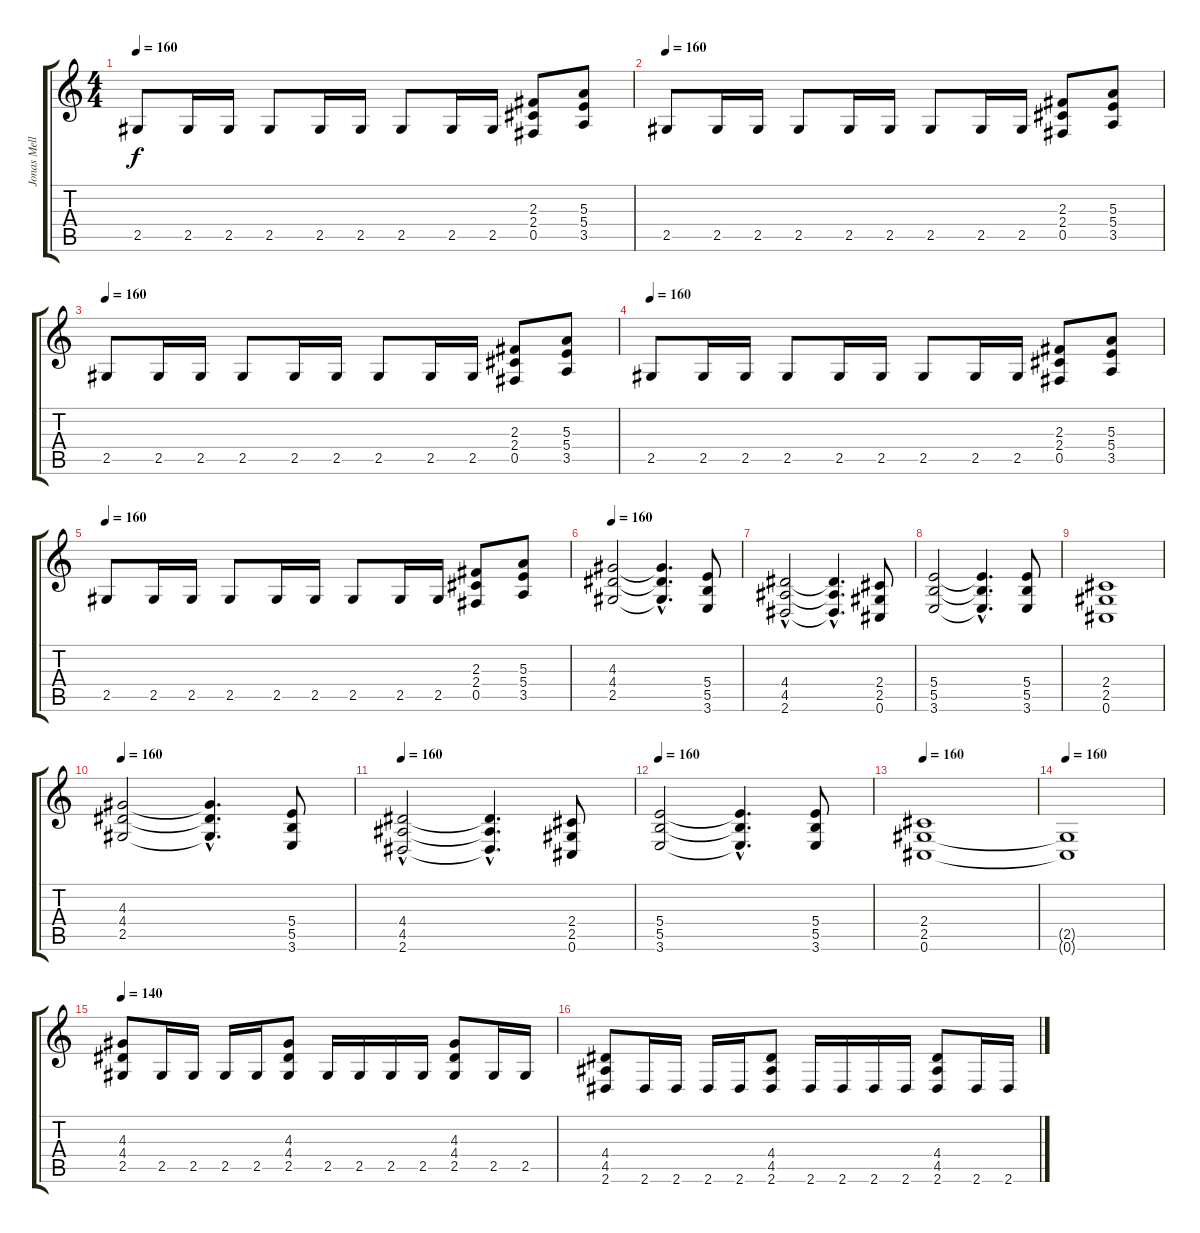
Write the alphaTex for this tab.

\track ("Jonas Mellberg (Guitar)" "Jonas Mell") {instrument distortionguitar}
\staff {score tabs}
\tuning (Db4 Ab3 E3 B2 Gb2 Db2) {hide}
\ts (4 4)
\tempo 160
\clef g2
\ks c
2.5.8{dy f instrument distortionguitar} 2.5.16 2.5.16 2.5.8 2.5.16 2.5.16 2.5.8 2.5.16 2.5.16 (2.3 2.4 0.5).8 (5.3 5.4 3.5).8 |
\tempo 160
2.5.8{instrument distortionguitar} 2.5.16 2.5.16 2.5.8 2.5.16 2.5.16 2.5.8 2.5.16 2.5.16 (2.3 2.4 0.5).8 (5.3 5.4 3.5).8 |
\tempo 160
2.5.8{instrument distortionguitar} 2.5.16 2.5.16 2.5.8 2.5.16 2.5.16 2.5.8 2.5.16 2.5.16 (2.3 2.4 0.5).8 (5.3 5.4 3.5).8 |
\tempo 160
2.5.8{instrument distortionguitar} 2.5.16 2.5.16 2.5.8 2.5.16 2.5.16 2.5.8 2.5.16 2.5.16 (2.3 2.4 0.5).8 (5.3 5.4 3.5).8 |
\tempo 160
2.5.8{instrument distortionguitar} 2.5.16 2.5.16 2.5.8 2.5.16 2.5.16 2.5.8 2.5.16 2.5.16 (2.3 2.4 0.5).8 (5.3 5.4 3.5).8 |
\tempo 160
(4.3 4.4 2.5).2 (4.3{hac t} 4.4{hac t} 2.5{hac t}).4{d} (5.4 5.5 3.6).8 |
(4.4 4.5 2.6{hac}).2 (4.4{hac t} 4.5{hac t} 2.6{hac t}).4{d} (2.4 2.5 0.6).8 |
(5.4 5.5 3.6).2 (5.4{hac t} 5.5{hac t} 3.6{hac t}).4{d} (5.4 5.5 3.6).8 |
(2.4 2.5 0.6).1 |
\tempo 160
(4.3 4.4 2.5).2 (4.3{hac t} 4.4{hac t} 2.5{hac t}).4{d} (5.4 5.5 3.6).8 |
\tempo 160
(4.4 4.5 2.6{hac}).2 (4.4{hac t} 4.5{hac t} 2.6{hac t}).4{d} (2.4 2.5 0.6).8 |
\tempo 160
(5.4 5.5 3.6).2 (5.4{hac t} 5.5{hac t} 3.6{hac t}).4{d} (5.4 5.5 3.6).8 |
\tempo 160
(2.4 2.5 0.6).1 |
\tempo 160
(2.5{t} 0.6{t}).1 |
\tempo 140
(4.3 4.4 2.5).8 2.5.16 2.5.16 2.5.16 2.5.16 (4.3 4.4 2.5).8 2.5.16 2.5.16 2.5.16 2.5.16 (4.3 4.4 2.5).8 2.5.16 2.5.16 |
(4.4 4.5 2.6).8 2.6.16 2.6.16 2.6.16 2.6.16 (4.4 4.5 2.6).8 2.6.16 2.6.16 2.6.16 2.6.16 (4.4 4.5 2.6).8 2.6.16 2.6.16
